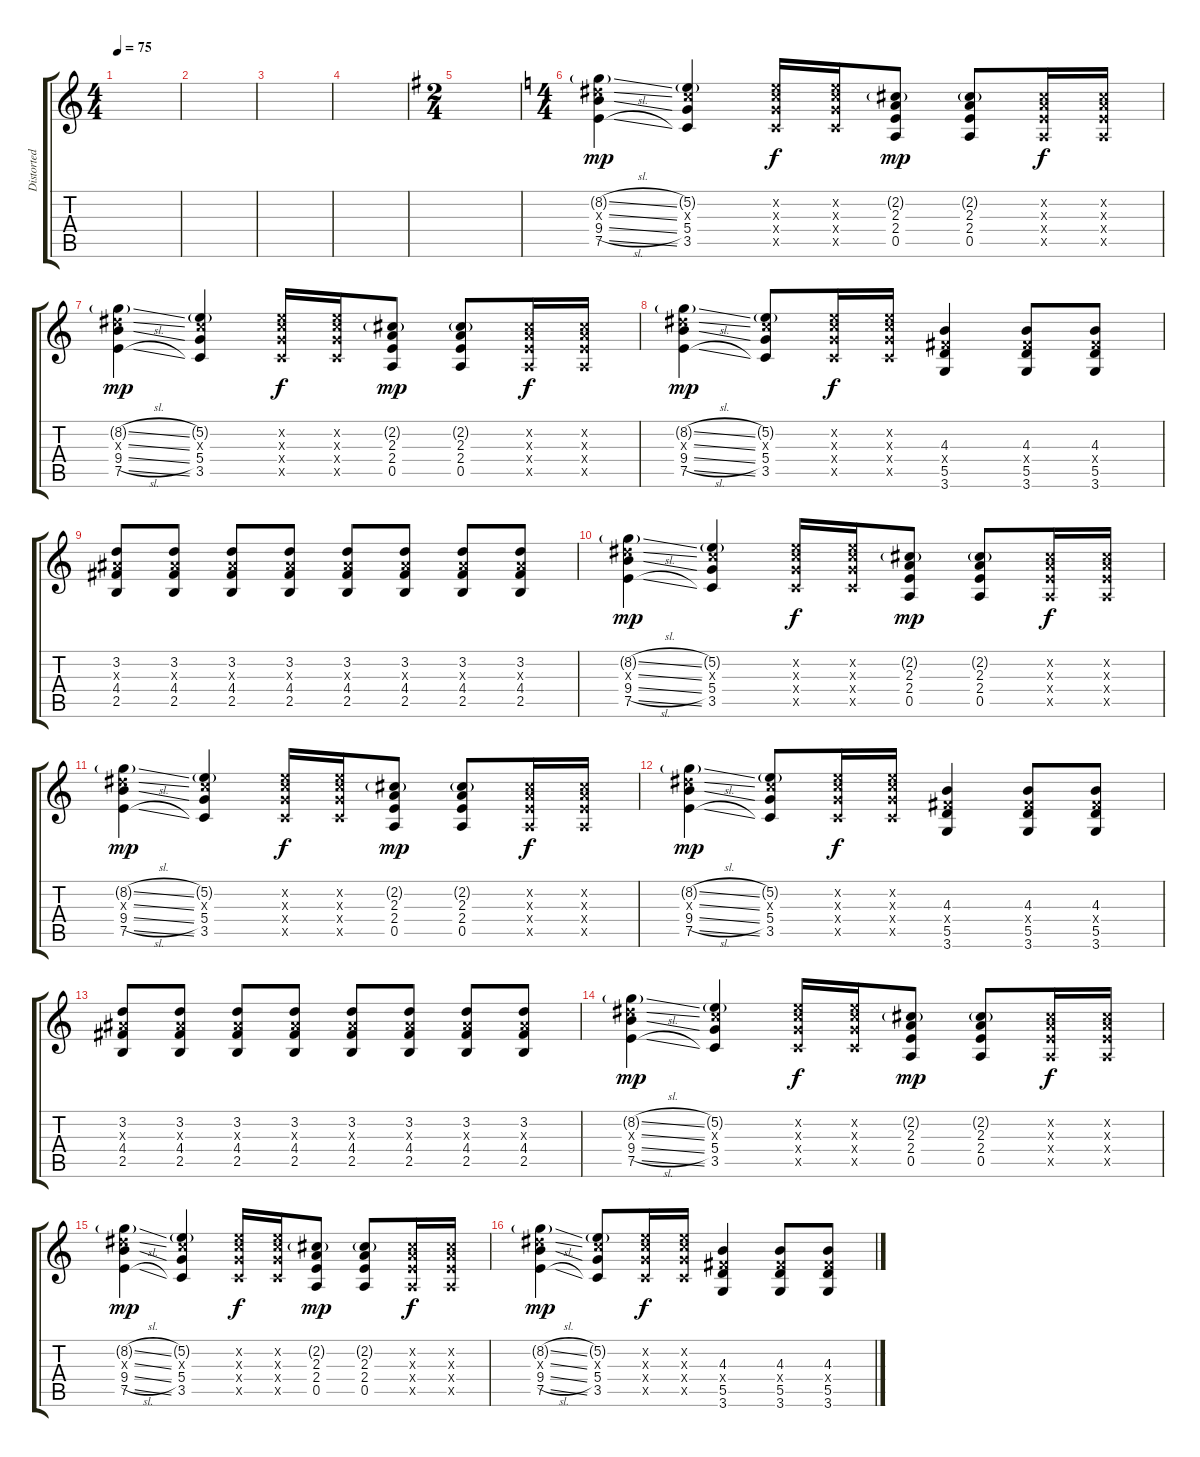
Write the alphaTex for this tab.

\track ("Distorted Guitar" "Distorted ") {instrument distortionguitar}
\staff {score tabs}
\tuning (E4 B3 G3 D3 A2 E2) {hide}
\ts (4 4)
\tempo 75
\clef g2
\ks c
|
|
|
|
\ts (2 4)
\ks g
|
\ts (4 4)
\ks c
(8.2{sl g} 8.3{ss x} 9.4{sl} 7.5{sl}).4{dy mp} (5.2{g} 5.3{x} 5.4 3.5).4 (5.2{x} 5.3{x} 5.4{x} 3.5{x}).16{dy f} (5.2{x} 5.3{x} 5.4{x} 3.5{x}).16 (2.2{g} 2.3 2.4 0.5).8{dy mp} (2.2{g} 2.3 2.4 0.5).8 (2.2{x} 2.3{x} 2.4{x} 0.5{x}).16{dy f} (2.2{x} 2.3{x} 2.4{x} 0.5{x}).16 |
(8.2{sl g} 8.3{ss x} 9.4{sl} 7.5{sl}).4{dy mp} (5.2{g} 5.3{x} 5.4 3.5).4 (5.2{x} 5.3{x} 5.4{x} 3.5{x}).16{dy f} (5.2{x} 5.3{x} 5.4{x} 3.5{x}).16 (2.2{g} 2.3 2.4 0.5).8{dy mp} (2.2{g} 2.3 2.4 0.5).8 (2.2{x} 2.3{x} 2.4{x} 0.5{x}).16{dy f} (2.2{x} 2.3{x} 2.4{x} 0.5{x}).16 |
(8.2{sl g} 8.3{ss x} 9.4{sl} 7.5{sl}).4{dy mp} (5.2{g} 5.3{x} 5.4 3.5).8 (5.2{x} 5.3{x} 5.4{x} 3.5{x}).16{dy f} (5.2{x} 5.3{x} 5.4{x} 3.5{x}).16 (4.3 4.4{x} 5.5 3.6).4 (4.3 4.4{x} 5.5 3.6).8 (4.3 4.4{x} 5.5 3.6).8 |
(3.2 3.3{x} 4.4 2.5).8 (3.2 3.3{x} 4.4 2.5).8 (3.2 3.3{x} 4.4 2.5).8 (3.2 3.3{x} 4.4 2.5).8 (3.2 3.3{x} 4.4 2.5).8 (3.2 3.3{x} 4.4 2.5).8 (3.2 3.3{x} 4.4 2.5).8 (3.2 3.3{x} 4.4 2.5).8 |
(8.2{sl g} 8.3{ss x} 9.4{sl} 7.5{sl}).4{dy mp} (5.2{g} 5.3{x} 5.4 3.5).4 (5.2{x} 5.3{x} 5.4{x} 3.5{x}).16{dy f} (5.2{x} 5.3{x} 5.4{x} 3.5{x}).16 (2.2{g} 2.3 2.4 0.5).8{dy mp} (2.2{g} 2.3 2.4 0.5).8 (2.2{x} 2.3{x} 2.4{x} 0.5{x}).16{dy f} (2.2{x} 2.3{x} 2.4{x} 0.5{x}).16 |
(8.2{sl g} 8.3{ss x} 9.4{sl} 7.5{sl}).4{dy mp} (5.2{g} 5.3{x} 5.4 3.5).4 (5.2{x} 5.3{x} 5.4{x} 3.5{x}).16{dy f} (5.2{x} 5.3{x} 5.4{x} 3.5{x}).16 (2.2{g} 2.3 2.4 0.5).8{dy mp} (2.2{g} 2.3 2.4 0.5).8 (2.2{x} 2.3{x} 2.4{x} 0.5{x}).16{dy f} (2.2{x} 2.3{x} 2.4{x} 0.5{x}).16 |
(8.2{sl g} 8.3{ss x} 9.4{sl} 7.5{sl}).4{dy mp} (5.2{g} 5.3{x} 5.4 3.5).8 (5.2{x} 5.3{x} 5.4{x} 3.5{x}).16{dy f} (5.2{x} 5.3{x} 5.4{x} 3.5{x}).16 (4.3 4.4{x} 5.5 3.6).4 (4.3 4.4{x} 5.5 3.6).8 (4.3 4.4{x} 5.5 3.6).8 |
(3.2 3.3{x} 4.4 2.5).8 (3.2 3.3{x} 4.4 2.5).8 (3.2 3.3{x} 4.4 2.5).8 (3.2 3.3{x} 4.4 2.5).8 (3.2 3.3{x} 4.4 2.5).8 (3.2 3.3{x} 4.4 2.5).8 (3.2 3.3{x} 4.4 2.5).8 (3.2 3.3{x} 4.4 2.5).8 |
(8.2{sl g} 8.3{ss x} 9.4{sl} 7.5{sl}).4{dy mp} (5.2{g} 5.3{x} 5.4 3.5).4 (5.2{x} 5.3{x} 5.4{x} 3.5{x}).16{dy f} (5.2{x} 5.3{x} 5.4{x} 3.5{x}).16 (2.2{g} 2.3 2.4 0.5).8{dy mp} (2.2{g} 2.3 2.4 0.5).8 (2.2{x} 2.3{x} 2.4{x} 0.5{x}).16{dy f} (2.2{x} 2.3{x} 2.4{x} 0.5{x}).16 |
(8.2{sl g} 8.3{ss x} 9.4{sl} 7.5{sl}).4{dy mp} (5.2{g} 5.3{x} 5.4 3.5).4 (5.2{x} 5.3{x} 5.4{x} 3.5{x}).16{dy f} (5.2{x} 5.3{x} 5.4{x} 3.5{x}).16 (2.2{g} 2.3 2.4 0.5).8{dy mp} (2.2{g} 2.3 2.4 0.5).8 (2.2{x} 2.3{x} 2.4{x} 0.5{x}).16{dy f} (2.2{x} 2.3{x} 2.4{x} 0.5{x}).16 |
(8.2{sl g} 8.3{ss x} 9.4{sl} 7.5{sl}).4{dy mp} (5.2{g} 5.3{x} 5.4 3.5).8 (5.2{x} 5.3{x} 5.4{x} 3.5{x}).16{dy f} (5.2{x} 5.3{x} 5.4{x} 3.5{x}).16 (4.3 4.4{x} 5.5 3.6).4 (4.3 4.4{x} 5.5 3.6).8 (4.3 4.4{x} 5.5 3.6).8
